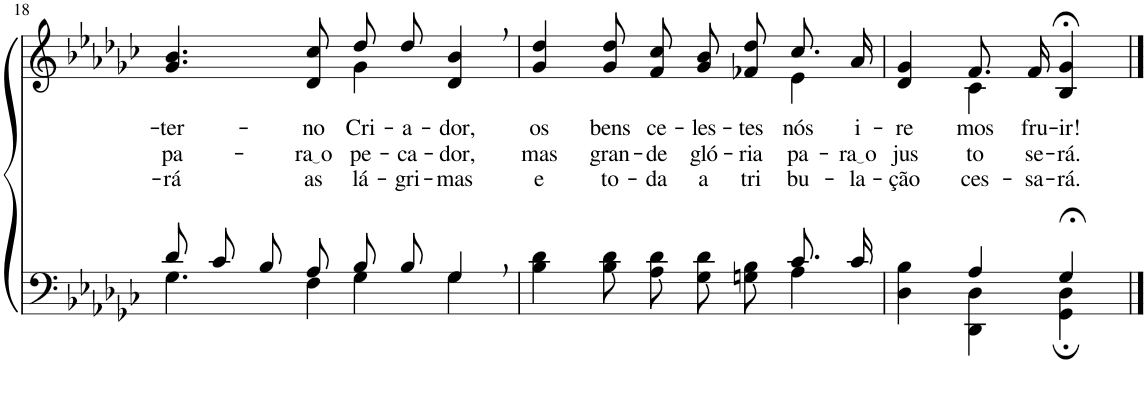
**kern	**kern	**text	**text	**text
*part2	*part1	*part1	*part1	*part1
*staff2	*staff1	*staff1	*staff1	*staff1
*I"Parte III e IV	*I"Parte I e II	*	*	*
!!LO:PB:g=z
*clefF4	*clefG2	*	*	*
*Trd-1c-2	*Trd-1c-2	*	*	*
*k[b-e-a-d-g-c-]	*k[b-e-a-d-g-c-]	*	*	*
*M4/4	*M4/4	*	*	*
=18	=18	=18	=18	=18
*^	*	*	*	*
*	*^	*	*	*	*
!	!	!	!	!LO:LY:b	!LO:LY:b	!LO:LY:b
*	*	*	*^	*	*	*
8d-/L	2ryy	4.G-\	4.g-/ 4.b-/	2ryy	ter-	pa-	rá
8c-/J	.	.	.	.	.	.	.
8B-/L	.	.	.	.	.	.	.
!	!	!	!	!	!LO:LY:b	!LO:LY:b	!LO:LY:b
8A-/J	.	4F\	8d-/ 8cc-/	.	-no	ra o	as
!	!	!	!	!	!LO:LY:b	!LO:LY:b	!LO:LY:b
8B-/L	4G-\	.	8dd-/L	4g-\	Cri-	pe-	lá-
!	!	!	!	!	!LO:LY:b	!LO:LY:b	!LO:LY:b
8B-/J	.	8ryy	8dd-/J	.	-a-	-ca-	-gri-
!	!	!	!	!	!LO:LY:b	!LO:LY:b	!LO:LY:b
4G-,/	4ryy	4G-\	4d-/, 4b-/,	4ryy	-dor,	-dor,	-mas
=19	=19	=19	=19	=19	=19	=19	=19
!	!	!	!	!	!LO:LY:b	!LO:LY:b	!LO:LY:b
*	*v	*v	*	*	*	*	*
2.ryy	4B-\ 4d-\	4g-/ 4dd-/	2.ryy	os	mas	e
!	!	!	!	!LO:LY:b	!LO:LY:b	!LO:LY:b
.	8B-\ 8d-\L	8g-/ 8dd-/L	.	bens	gran-	to-
!	!	!	!	!LO:LY:b	!LO:LY:b	!LO:LY:b
.	8A-\ 8d-\J	8f/ 8cc-/J	.	ce-	-de	-da
!	!	!	!	!LO:LY:b	!LO:LY:b	!LO:LY:b
.	8G-\ 8d-\L	8g-\ 8b-\L	.	-les-	gló-	a
!	!	!	!	!LO:LY:b	!LO:LY:b	!LO:LY:b
.	8Gn\ 8B-\J	8f-X\ 8dd-\J	.	-tes	-ria	tri-
!	!	!	!	!LO:LY:b	!LO:LY:b	!LO:LY:b
8.c-/L	4A-\	8.cc-/L	4e-\	nós	pa-	-bu-
!	!	!	!	!LO:LY:b	!LO:LY:b	!LO:LY:b
16c-/Jk	.	16a-/Jk	.	i-	ra o	-la-
=20	=20	=20	=20	=20	=20	=20
!	!	!	!	!LO:LY:b	!LO:LY:b	!LO:LY:b
4ryy	4D-\ 4B-\	4d-/ 4g-/	4ryy	-re-	jus-	-ção
!	!	!	!	!LO:LY:b	!LO:LY:b	!LO:LY:b
4A-/	4DD-\ 4D-\	8.f/L	4c-\	-mos	-to	ces-
!	!	!	!	!LO:LY:b	!LO:LY:b	!LO:LY:b
.	.	16f/Jk	.	fru-	se-	-sa-
!	!	!	!	!LO:LY:b	!LO:LY:b	!LO:LY:b
4G-;</	4GG-\; 4D-\;	4B-/;< 4g-/;<	4ryy	-ir!	-rá.	-rá.
*v	*v	*	*	*	*	*
*	*v	*v	*	*	*
==	==	==	==	==
*-	*-	*-	*-	*-
